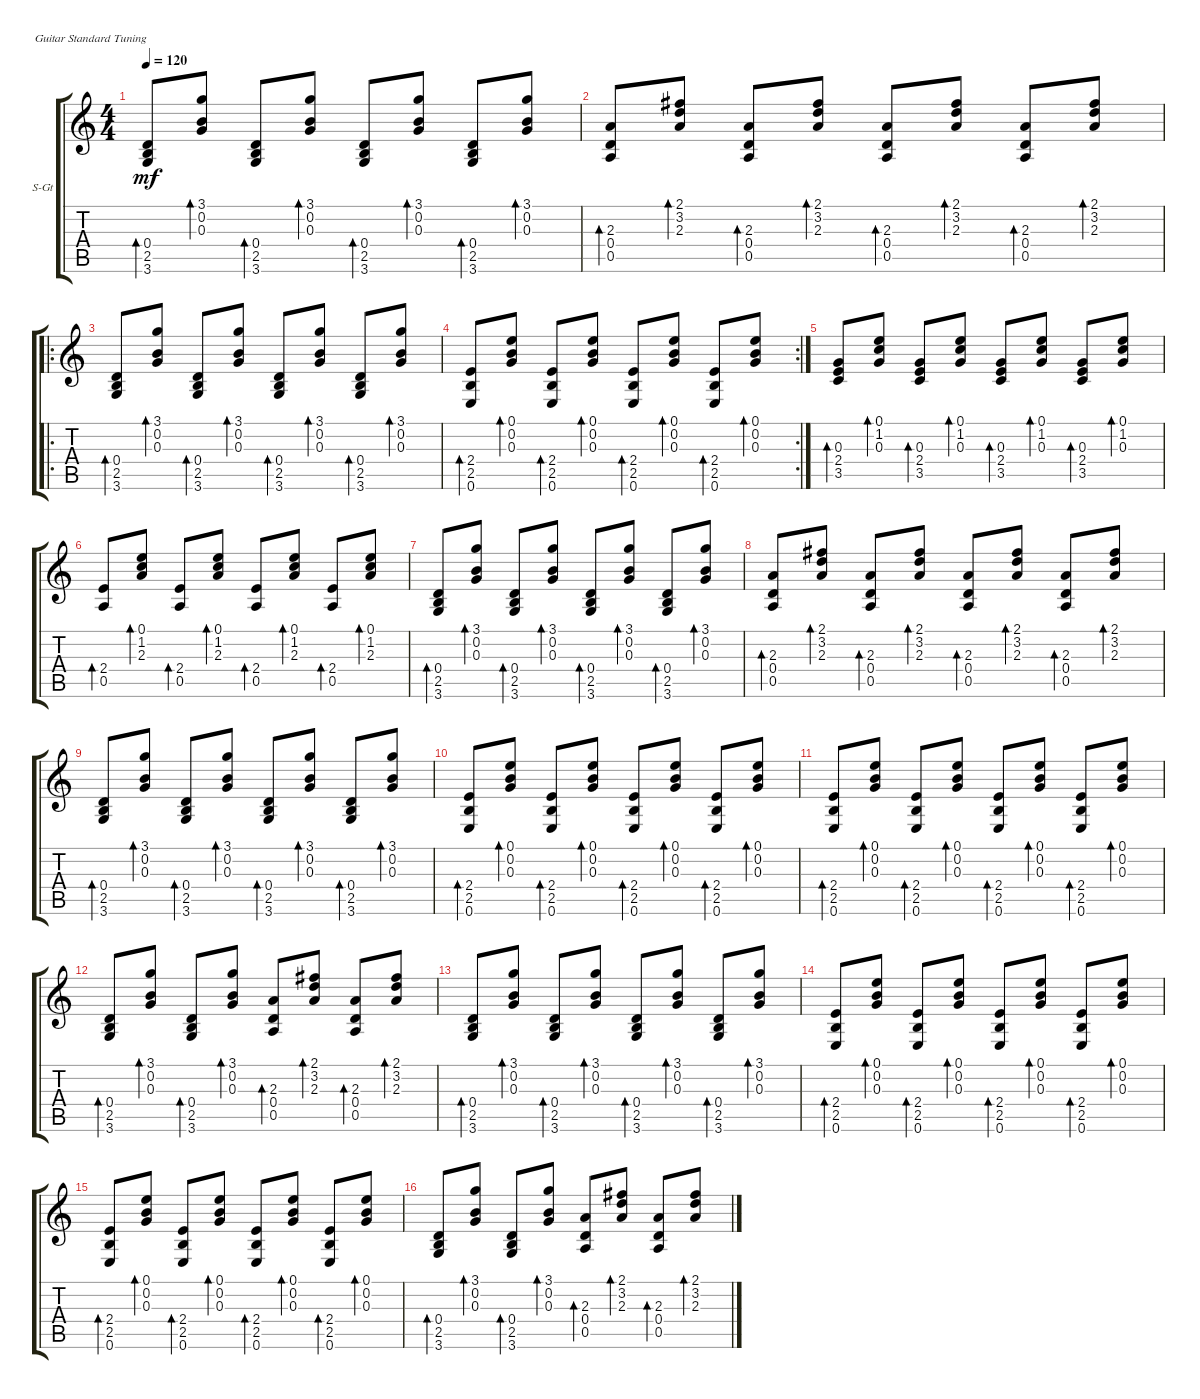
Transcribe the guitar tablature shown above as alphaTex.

\defaultSystemsLayout 4
\bracketExtendMode groupsimilarinstruments
\firstSystemTrackNameOrientation horizontal
\otherSystemsTrackNameOrientation horizontal
\track ("Steel Guitar" "S-Gt") {instrument acousticguitarsteel}
\staff {score tabs}
\tuning (E4 B3 G3 D3 A2 E2)
\ts (4 4)
\tempo 120
\clef g2
\ks c
(3.6 2.5 0.4).8{bd 66 dy mf} (0.3 0.2 3.1).8{bd 44} (3.6 2.5 0.4).8{bd 66} (0.3 0.2 3.1).8{bd 44} (3.6 2.5 0.4).8{bd 66} (0.3 0.2 3.1).8{bd 66} (3.6 2.5 0.4).8{bd 66} (0.3 0.2 3.1).8{bd 66} |
(0.4 2.3 0.5).8{bd 65} (2.3 3.2 2.1).8{bd 65} (0.4 2.3 0.5).8{bd 65} (2.3 3.2 2.1).8{bd 65} (0.4 2.3 0.5).8{bd 65} (2.3 3.2 2.1).8{bd 65} (0.4 2.3 0.5).8{bd 65} (2.3 3.2 2.1).8{bd 65} |
\ro
(3.6 2.5 0.4).8{bd 66} (0.3 0.2 3.1).8{bd 44} (3.6 2.5 0.4).8{bd 66} (0.3 0.2 3.1).8{bd 44} (3.6 2.5 0.4).8{bd 66} (0.3 0.2 3.1).8{bd 66} (3.6 2.5 0.4).8{bd 66} (0.3 0.2 3.1).8{bd 66} |
\rc 2
(0.6 2.5 2.4).8{bd 65} (0.1 0.2 0.3).8{bd 65} (0.6 2.5 2.4).8{bd 65} (0.1 0.2 0.3).8{bd 65} (0.6 2.5 2.4).8{bd 65} (0.1 0.2 0.3).8{bd 65} (0.6 2.5 2.4).8{bd 65} (0.1 0.2 0.3).8{bd 65} |
(3.5 2.4 0.3).8{bd 65} (0.3 1.2 0.1).8{bd 65} (3.5 2.4 0.3).8{bd 65} (0.3 1.2 0.1).8{bd 65} (3.5 2.4 0.3).8{bd 65} (0.3 1.2 0.1).8{bd 65} (3.5 2.4 0.3).8{bd 65} (0.3 1.2 0.1).8{bd 65} |
(0.5 2.4).8{bd 66} (2.3 1.2 0.1).8{bd 44} (0.5 2.4).8{bd 66} (2.3 1.2 0.1).8{bd 44} (0.5 2.4).8{bd 66} (2.3 1.2 0.1).8{bd 44} (0.5 2.4).8{bd 66} (2.3 1.2 0.1).8{bd 44} |
(3.6 2.5 0.4).8{bd 66} (0.3 0.2 3.1).8{bd 44} (3.6 2.5 0.4).8{bd 66} (0.3 0.2 3.1).8{bd 44} (3.6 2.5 0.4).8{bd 66} (0.3 0.2 3.1).8{bd 66} (3.6 2.5 0.4).8{bd 66} (0.3 0.2 3.1).8{bd 66} |
(0.4 2.3 0.5).8{bd 65} (2.3 3.2 2.1).8{bd 65} (0.4 2.3 0.5).8{bd 65} (2.3 3.2 2.1).8{bd 65} (0.4 2.3 0.5).8{bd 65} (2.3 3.2 2.1).8{bd 65} (0.4 2.3 0.5).8{bd 65} (2.3 3.2 2.1).8{bd 65} |
(3.6 2.5 0.4).8{bd 66} (0.3 0.2 3.1).8{bd 44} (3.6 2.5 0.4).8{bd 66} (0.3 0.2 3.1).8{bd 44} (3.6 2.5 0.4).8{bd 66} (0.3 0.2 3.1).8{bd 66} (3.6 2.5 0.4).8{bd 66} (0.3 0.2 3.1).8{bd 66} |
(0.6 2.5 2.4).8{bd 65} (0.1 0.2 0.3).8{bd 65} (0.6 2.5 2.4).8{bd 65} (0.1 0.2 0.3).8{bd 65} (0.6 2.5 2.4).8{bd 65} (0.1 0.2 0.3).8{bd 65} (0.6 2.5 2.4).8{bd 65} (0.1 0.2 0.3).8{bd 65} |
(0.6 2.5 2.4).8{bd 65} (0.1 0.2 0.3).8{bd 65} (0.6 2.5 2.4).8{bd 65} (0.1 0.2 0.3).8{bd 65} (0.6 2.5 2.4).8{bd 65} (0.1 0.2 0.3).8{bd 65} (0.6 2.5 2.4).8{bd 65} (0.1 0.2 0.3).8{bd 65} |
(3.6 2.5 0.4).8{bd 66} (0.3 0.2 3.1).8{bd 44} (3.6 2.5 0.4).8{bd 66} (0.3 0.2 3.1).8{bd 44} (0.4 2.3 0.5).8{bd 65} (2.3 3.2 2.1).8{bd 65} (0.4 2.3 0.5).8{bd 65} (2.3 3.2 2.1).8{bd 65} |
(3.6 2.5 0.4).8{bd 66} (0.3 0.2 3.1).8{bd 44} (3.6 2.5 0.4).8{bd 66} (0.3 0.2 3.1).8{bd 44} (3.6 2.5 0.4).8{bd 66} (0.3 0.2 3.1).8{bd 66} (3.6 2.5 0.4).8{bd 66} (0.3 0.2 3.1).8{bd 66} |
(0.6 2.5 2.4).8{bd 65} (0.1 0.2 0.3).8{bd 65} (0.6 2.5 2.4).8{bd 65} (0.1 0.2 0.3).8{bd 65} (0.6 2.5 2.4).8{bd 65} (0.1 0.2 0.3).8{bd 65} (0.6 2.5 2.4).8{bd 65} (0.1 0.2 0.3).8{bd 65} |
(0.6 2.5 2.4).8{bd 65} (0.1 0.2 0.3).8{bd 65} (0.6 2.5 2.4).8{bd 65} (0.1 0.2 0.3).8{bd 65} (0.6 2.5 2.4).8{bd 65} (0.1 0.2 0.3).8{bd 65} (0.6 2.5 2.4).8{bd 65} (0.1 0.2 0.3).8{bd 65} |
(3.6 2.5 0.4).8{bd 66} (0.3 0.2 3.1).8{bd 44} (3.6 2.5 0.4).8{bd 66} (0.3 0.2 3.1).8{bd 44} (0.4 2.3 0.5).8{bd 65} (2.3 3.2 2.1).8{bd 65} (0.4 2.3 0.5).8{bd 65} (2.3 3.2 2.1).8{bd 65}
